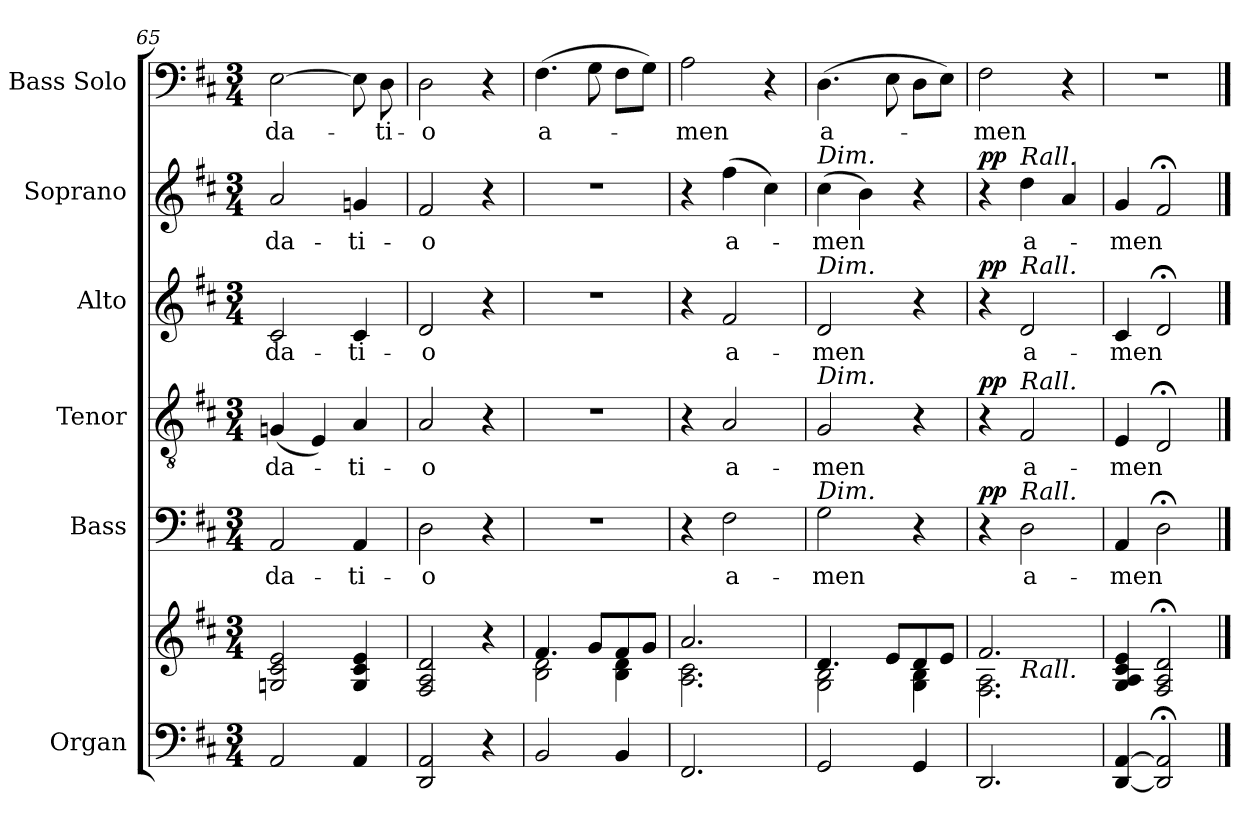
**kern	**kern	**kern	**text	**dynam	**kern	**text	**dynam	**kern	**text	**dynam	**kern	**text	**dynam	**kern	**text
*part6	*part6	*part5	*part5	*part5	*part4	*part4	*part4	*part3	*part3	*part3	*part2	*part2	*part2	*part1	*part1
*staff7	*staff6	*staff5	*staff5	*staff5	*staff4	*staff4	*staff4	*staff3	*staff3	*staff3	*staff2	*staff2	*staff2	*staff1	*staff1
*I"Organ	*	*I"Bass	*	*	*I"Tenor	*	*	*I"Alto	*	*	*I"Soprano	*	*	*I"Bass Solo	*
*clefF4	*clefG2	*clefF4	*	*	*clefGv2	*	*	*clefG2	*	*	*clefG2	*	*	*clefF4	*
*	*	*	*	*	*ITrd7c12	*	*	*	*	*	*	*	*	*	*
*k[f#c#]	*k[f#c#]	*k[f#c#]	*	*	*k[f#c#]	*	*	*k[f#c#]	*	*	*k[f#c#]	*	*	*k[f#c#]	*
*D:	*D:	*D:	*	*	*D:	*	*	*D:	*	*	*D:	*	*	*D:	*
*M3/4	*M3/4	*M3/4	*	*	*M3/4	*	*	*M3/4	*	*	*M3/4	*	*	*M3/4	*
=65	=65	=65	=65	=65	=65	=65	=65	=65	=65	=65	=65	=65	=65	=65	=65
!	!	!	!LO:LY:b:color=#000000	!	!	!	!	!	!	!	!	!	!	!	!
!	!	!	!	!	!	!LO:LY:b:color=#000000	!	!	!	!	!	!	!	!	!
!	!	!	!	!	!	!	!	!	!LO:LY:b:color=#000000	!	!	!	!	!	!
!	!	!	!	!	!	!	!	!	!	!	!	!LO:LY:b:color=#000000	!	!	!
!	!	!	!	!	!	!	!	!	!	!	!	!	!	!	!LO:LY:b:color=#000000
2AAi/	2Gni/ 2c#i 2ei	2AAi/	-da-	.	(4GGni/	-da-	.	2c#i/	-da-	.	2ai/	-da-	.	[2Ei\	-da-
.	.	.	.	.	4EEi/)	.	.	.	.	.	.	.	.	.	.
!	!	!	!LO:LY:b:color=#000000	!	!	!	!	!	!	!	!	!	!	!	!
!	!	!	!	!	!	!LO:LY:b:color=#000000	!	!	!	!	!	!	!	!	!
!	!	!	!	!	!	!	!	!	!LO:LY:b:color=#000000	!	!	!	!	!	!
!	!	!	!	!	!	!	!	!	!	!	!	!LO:LY:b:color=#000000	!	!	!
4AAi/	4Gi/ 4c#i 4ei	4AAi/	-ti-	.	4AAi/	-ti-	.	4c#i/	-ti-	.	4gni/	-ti-	.	8Ei\]	.
!	!	!	!	!	!	!	!	!	!	!	!	!	!	!	!LO:LY:b:color=#000000
.	.	.	.	.	.	.	.	.	.	.	.	.	.	8Di\	-ti-
=66	=66	=66	=66	=66	=66	=66	=66	=66	=66	=66	=66	=66	=66	=66	=66
!	!	!	!LO:LY:b:color=#000000	!	!	!	!	!	!	!	!	!	!	!	!
!	!	!	!	!	!	!LO:LY:b:color=#000000	!	!	!	!	!	!	!	!	!
!	!	!	!	!	!	!	!	!	!LO:LY:b:color=#000000	!	!	!	!	!	!
!	!	!	!	!	!	!	!	!	!	!	!	!LO:LY:b:color=#000000	!	!	!
!	!	!	!	!	!	!	!	!	!	!	!	!	!	!	!LO:LY:b:color=#000000
2DDi/ 2AAi	2F#i/ 2Ai 2di	2Di\	-o	.	2AAi/	-o	.	2di/	-o	.	2f#i/	-o	.	2Di\	-o
4r	4r	4r	.	.	4r	.	.	4r	.	.	4r	.	.	4r	.
=67	=67	=67	=67	=67	=67	=67	=67	=67	=67	=67	=67	=67	=67	=67	=67
*	*^	*	*	*	*	*	*	*	*	*	*	*	*	*	*
!	!	!	!LO:N:vis=1	!	!	!LO:N:vis=1	!	!	!LO:N:vis=1	!	!	!LO:N:vis=1	!	!	!	!
!	!	!	!	!	!	!	!	!	!	!	!	!	!	!	!	!LO:LY:b:color=#000000
2BBi/	4.f#i/	2Bi\ 2di	2.r	.	.	2.r	.	.	2.r	.	.	2.r	.	.	(4.F#i\	a-
.	8gi/L	.	.	.	.	.	.	.	.	.	.	.	.	.	8Gi\	.
4BBi/	8f#i/	4Bi\ 4di	.	.	.	.	.	.	.	.	.	.	.	.	8F#i\L	.
.	8gi/J	.	.	.	.	.	.	.	.	.	.	.	.	.	8Gi\J)	.
=68	=68	=68	=68	=68	=68	=68	=68	=68	=68	=68	=68	=68	=68	=68	=68	=68
!	!	!	!	!	!	!	!	!	!	!	!	!	!	!	!	!LO:LY:b:color=#000000
2.FF#i/	2.ai/	2.Ai\ 2.c#i	4r	.	.	4r	.	.	4r	.	.	4r	.	.	2Ai\	-men
!	!	!	!	!LO:LY:b:color=#000000	!	!	!	!	!	!	!	!	!	!	!	!
!	!	!	!	!	!	!	!LO:LY:b:color=#000000	!	!	!	!	!	!	!	!	!
!	!	!	!	!	!	!	!	!	!	!LO:LY:b:color=#000000	!	!	!	!	!	!
!	!	!	!	!	!	!	!	!	!	!	!	!	!LO:LY:b:color=#000000	!	!	!
.	.	.	2F#i\	a-	.	2AAi/	a-	.	2f#i/	a-	.	(4ff#i\	a-	.	.	.
.	.	.	.	.	.	.	.	.	.	.	.	4cc#i\)	.	.	4r	.
=69	=69	=69	=69	=69	=69	=69	=69	=69	=69	=69	=69	=69	=69	=69	=69	=69
!	!	!	!	!LO:LY:b:color=#000000	!	!	!	!	!	!	!	!	!	!	!	!
!	!	!	!	!	!	!	!LO:LY:b:color=#000000	!	!	!	!	!	!	!	!	!
!	!	!	!	!	!	!	!	!	!	!LO:LY:b:color=#000000	!	!	!	!	!	!
!	!	!	!	!	!	!	!	!	!	!	!	!	!LO:LY:b:color=#000000	!	!	!
!	!	!	!	!	!	!	!	!	!	!	!	!LO:TX:a:i:t=Dim.	!	!	!	!
!	!	!	!	!	!	!	!	!	!LO:TX:a:i:t=Dim.	!	!	!	!	!	!	!
!	!	!	!	!	!	!LO:TX:a:i:t=Dim.	!	!	!	!	!	!	!	!	!	!
!	!	!	!LO:TX:a:i:t=Dim.	!	!	!	!	!	!	!	!	!	!	!	!	!
!	!	!	!	!	!	!	!	!	!	!	!	!	!	!	!	!LO:LY:b:color=#000000
2GGi/	4.di/	2Gi\ 2Bi	2Gi\	-men	.	2GGi/	-men	.	2di/	-men	.	(4cc#i\	-men	.	(4.Di\	a-
.	.	.	.	.	.	.	.	.	.	.	.	4bi\)	.	.	.	.
.	8ei/L	.	.	.	.	.	.	.	.	.	.	.	.	.	8Ei\	.
4GGi/	8di/	4Gi\ 4Bi	4r	.	.	4r	.	.	4r	.	.	4r	.	.	8Di\L	.
.	8ei/J	.	.	.	.	.	.	.	.	.	.	.	.	.	8Ei\J)	.
=70	=70	=70	=70	=70	=70	=70	=70	=70	=70	=70	=70	=70	=70	=70	=70	=70
!	!	!	!	!	!	!	!	!	!	!	!	!	!	!	!	!LO:LY:b:color=#000000
*	*	*^	*	*	*	*	*	*	*	*	*	*	*	*	*	*
2.DDi/	2.f#i/	2.F#i\ 2.Ai	4ryy	4r	.	pp	4r	.	pp	4r	.	pp	4r	.	pp	2F#i\	-men
!	!	!	!	!	!LO:LY:b:color=#000000	!	!	!	!	!	!	!	!	!	!	!	!
!	!	!	!	!	!	!	!	!LO:LY:b:color=#000000	!	!	!	!	!	!	!	!	!
!	!	!	!	!	!	!	!	!	!	!	!LO:LY:b:color=#000000	!	!	!	!	!	!
!	!	!	!	!	!	!	!	!	!	!	!	!	!LO:TX:a:i:t=Rall.	!	!	!	!
!	!	!	!	!	!	!	!	!	!	!LO:TX:a:i:t=Rall.	!	!	!	!	!	!	!
!	!	!	!	!	!	!	!LO:TX:a:i:t=Rall.	!	!	!	!	!	!	!	!	!	!
!	!	!	!	!LO:TX:a:i:t=Rall.	!	!	!	!	!	!	!	!	!	!	!	!	!
!	!	!	!LO:TX:b:i:t=Rall.	!	!	!	!	!	!	!	!	!	!	!	!	!	!
!	!	!	!	!	!	!	!	!	!	!	!	!	!	!LO:LY:b:color=#000000	!	!	!
.	.	.	2ryy	2Di\	a-	.	2FF#i/	a-	.	2di/	a-	.	4ddi\	a-	.	.	.
.	.	.	.	.	.	.	.	.	.	.	.	.	4ai/	.	.	4r	.
*	*v	*v	*v	*	*	*	*	*	*	*	*	*	*	*	*	*	*
=71	=71	=71	=71	=71	=71	=71	=71	=71	=71	=71	=71	=71	=71	=71	=71
*	*^	*	*	*	*	*	*	*	*	*	*	*	*	*	*
*	*	*^	*	*	*	*	*	*	*	*	*	*	*	*	*	*
!	!	!	!	!	!LO:LY:b:color=#000000	!	!	!	!	!	!	!	!	!	!	!	!
*	*v	*v	*v	*	*	*	*	*	*	*	*	*	*	*	*	*	*
*	*^	*	*	*	*	*	*	*	*	*	*	*	*	*	*
*	*	*^	*	*	*	*	*	*	*	*	*	*	*	*	*	*
!	!	!	!	!	!	!	!	!LO:LY:b:color=#000000	!	!	!	!	!	!	!	!	!
*	*v	*v	*v	*	*	*	*	*	*	*	*	*	*	*	*	*	*
*	*^	*	*	*	*	*	*	*	*	*	*	*	*	*	*
*	*	*^	*	*	*	*	*	*	*	*	*	*	*	*	*	*
!	!	!	!	!	!	!	!	!	!	!	!LO:LY:b:color=#000000	!	!	!	!	!	!
*	*v	*v	*v	*	*	*	*	*	*	*	*	*	*	*	*	*	*
*	*^	*	*	*	*	*	*	*	*	*	*	*	*	*	*
*	*	*^	*	*	*	*	*	*	*	*	*	*	*	*	*	*
!	!	!	!	!	!	!	!	!	!	!	!	!	!	!LO:LY:b:color=#000000	!	!LO:N:vis=1	!
*	*v	*v	*v	*	*	*	*	*	*	*	*	*	*	*	*	*	*
[4DDi/ [4AAi	4Gi/ 4Ai 4c#i 4ei	4AAi/	-men	.	4EEi/	-men	.	4c#i/	-men	.	4gi/	-men	.	2.r	.
2DDi/]; 2AAi];	2F#i/; 2Ai; 2di;	2D;i\	.	.	2DD;i/	.	.	2d;i/	.	.	2f#;i/	.	.	.	.
==	==	==	==	==	==	==	==	==	==	==	==	==	==	==	==
*-	*-	*-	*-	*-	*-	*-	*-	*-	*-	*-	*-	*-	*-	*-	*-
